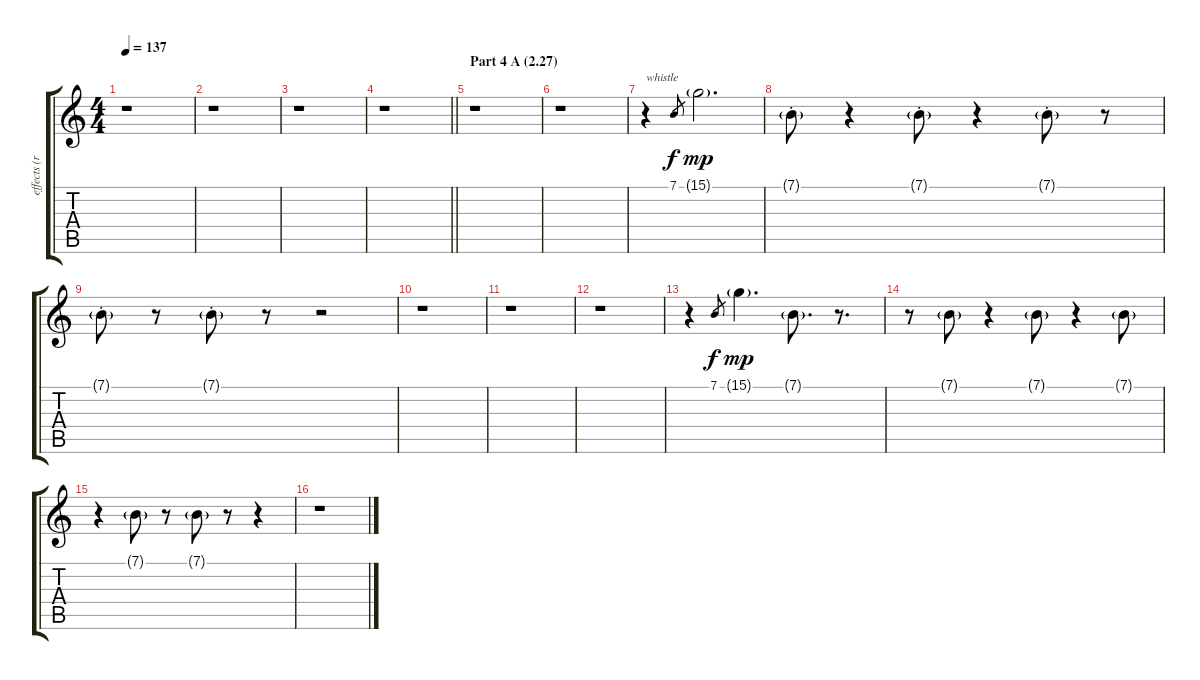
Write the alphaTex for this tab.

\track ("effects (rc-wh-bs)" "effects (r") {instrument reversecymbal}
\staff {score tabs}
\tuning (E4 B3 G3 D3 A2 E2) {hide}
\ts (4 4)
\tempo 137
\clef g2
\ks c
r.1{dy f} |
r.1 |
r.1 |
\barLineRight lightlight
r.1 |
\section ("" "Part 4 A (2.27)")
r.1 |
r.1 |
r.4{txt "whistle" instrument whistle} 7.1.8{gr} 15.1{g}.2{d dy mp} |
7.1{g st}.8 r.4 7.1{g st}.8 r.4 7.1{g st}.8 r.8 |
7.1{g st}.8 r.8 7.1{g st}.8 r.8 r.2 |
r.1 |
r.1 |
r.1 |
r.4 7.1.8{gr dy f} 15.1{g}.4{d dy mp} 7.1{g}.8{d} r.8{d} |
r.8 7.1{g}.8 r.4 7.1{g}.8 r.4 7.1{g}.8 |
r.4 7.1{g}.8 r.8 7.1{g}.8 r.8 r.4 |
r.1
